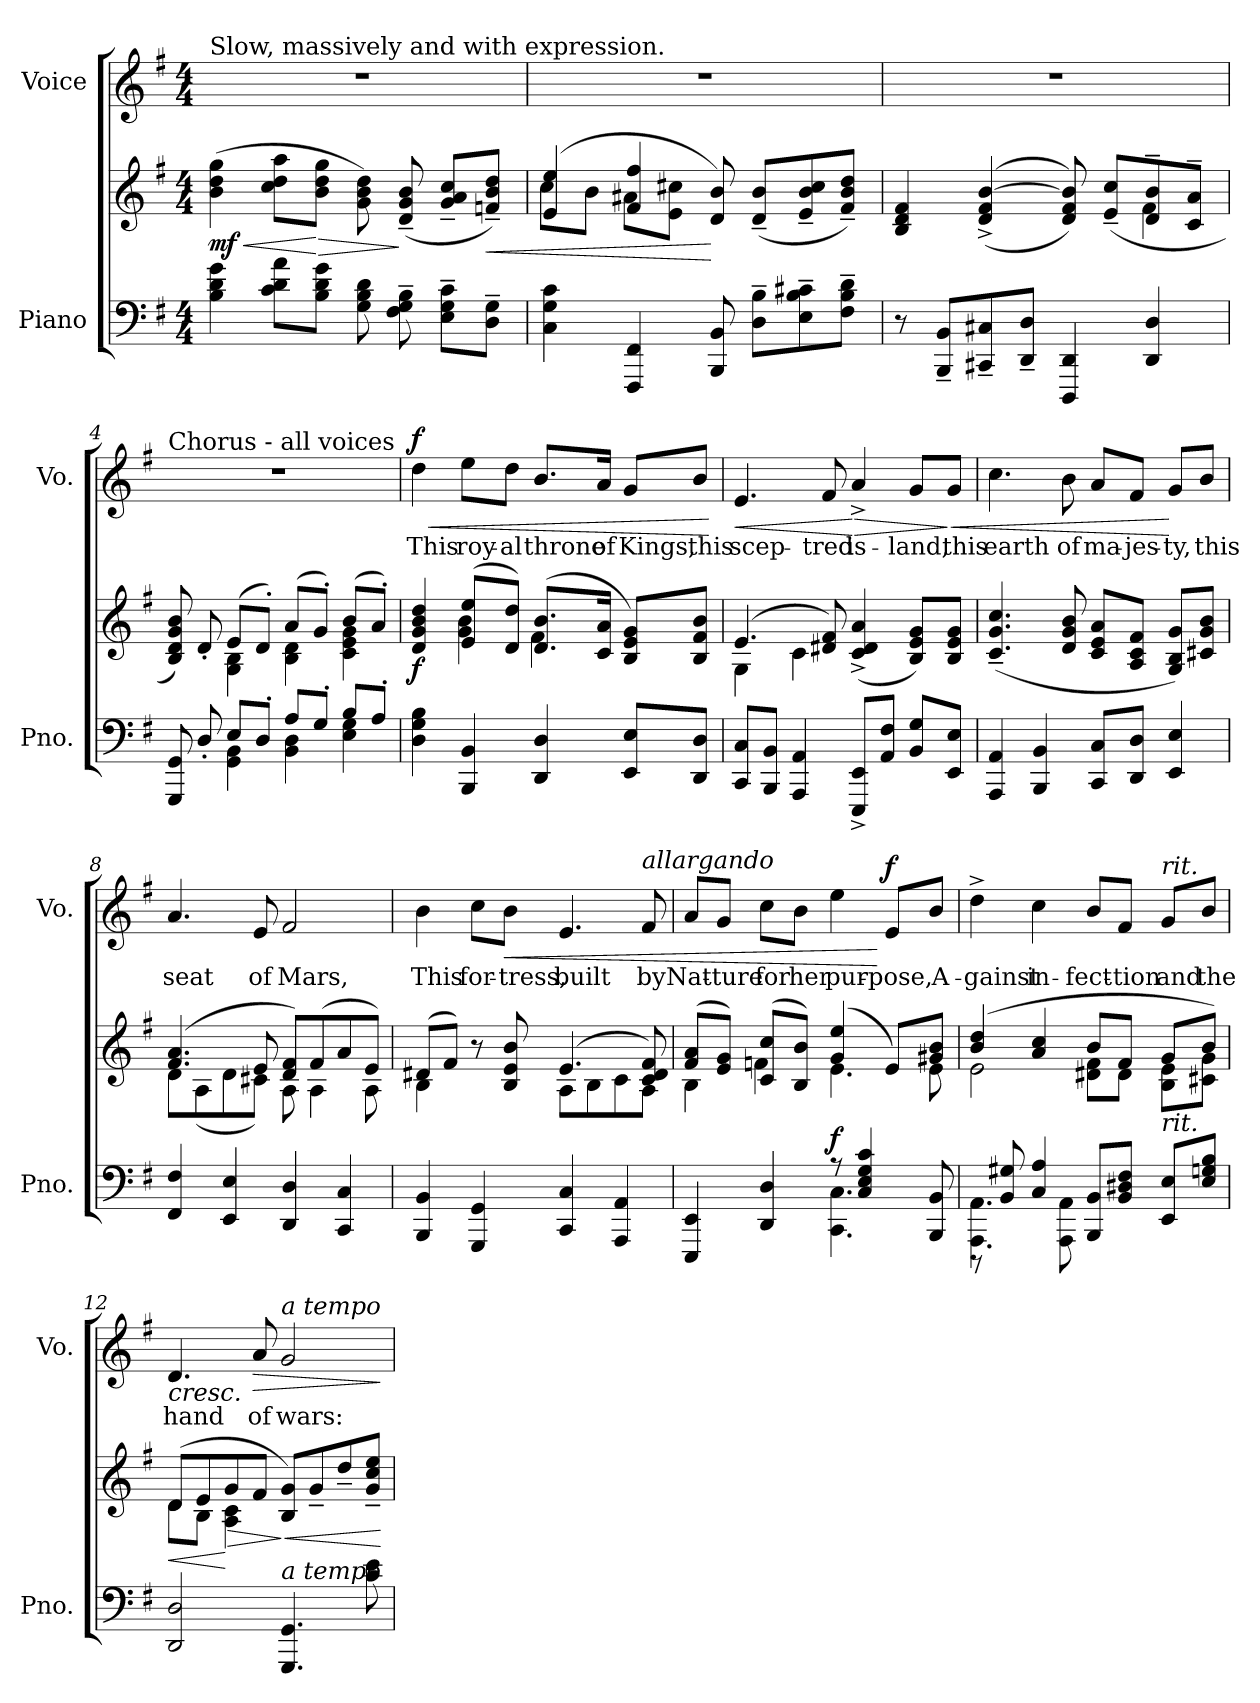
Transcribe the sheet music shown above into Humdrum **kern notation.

**kern	**kern	**dynam	**kern	**text	**dynam
*part2	*part2	*part2	*part1	*part1	*part1
*staff3	*staff2	*staff2/3	*staff1	*staff1	*staff1
*I"Piano	*	*	*I"Voice	*	*
*I'Pno.	*	*	*I'Vo.	*	*
*clefF4	*clefG2	*	*clefG2	*	*
*k[f#]	*k[f#]	*	*k[f#]	*	*
*M4/4	*M4/4	*	*M4/4	*	*
*MM50	*MM50	*	*MM50	*	*
=1	=1	=1	=1	=1	=1
!	!	!	!LO:TX:t=Slow, massively and with expression.	!	!
!	!	!LO:HP:b	!	!	!
!	!	!LO:DY:n=1:b	!	!	!
4B\ 4d\ 4g\	(>4b\ 4dd\ 4gg\	< mf	1r	.	.
8c\ 8d\ 8a\L	8cc\ 8dd\ 8aa\L	.	.	.	.
!	!	!LO:HP:n=1:b	!	!	!
8B\ 8d\ 8g\J	8b\ 8dd\ 8gg\J	[ >	.	.	.
8G\ 8B\ 8d\	8g\ 8b\ 8dd\)	.	.	.	.
8F#\~ 8G\~ 8B\~	(<8d/~ 8g/~ 8b/~	]	.	.	.
8E\~ 8G\~ 8c\~L	8g/~ 8a/~ 8cc/~L	.	.	.	.
!	!	!LO:HP:b	!	!	!
8D\~ 8G\~J	8fn/~ 8b/~ 8dd/~J)	<	.	.	.
=2	=2	=2	=2	=2	=2
*	*^	*	*	*	*
4C\ 4G\ 4c\	(>4e/ 4ee/	8cc\L	.	1r	.	.
.	.	8b\J	.	.	.	.
4FFF#/ 4FF#/	4f#/ 4ff#/	8a#X\L	.	.	.	.
.	.	8e\ 8cc#X\J	.	.	.	.
8BBB/ 8BB/	8d/ 8b/)	2ryy	[	.	.	.
8D\~ 8B\~L	(>8d/~ 8b/~L	.	.	.	.	.
8E\~ 8B\~ 8c#X\~	8e/~ 8b/~ 8cc#/~	.	.	.	.	.
8F#\~ 8B\~ 8d\~J	8f#/~ 8b/~ 8dd/~J)	.	.	.	.	.
!!LO:LB:g=z
=3	=3	=3	=3	=3	=3	=3
8r	4B/ 4d/ 4f#/	2ryy	.	1r	.	.
8BBB/~ 8BB/~L	.	.	.	.	.	.
8CC#X/~ 8C#X/~	(>(>4d/^ 4f#/^ [4b/^	.	.	.	.	.
8DD/~ 8D/~J	.	.	.	.	.	.
4DDD/ 4DD/	8d/ 8f#/ 8b/]))	4ryy	.	.	.	.
.	(>8e/~ 8cc/~L	.	.	.	.	.
4DD/ 4D/	8d/~ 8b/~	4f#\	.	.	.	.
.	8c/~ 8a/~J	.	.	.	.	.
=4	=4	=4	=4	=4	=4	=4
*^	*	*	*	*	*	*
!	!	!	!	!	!LO:TX:t=Chorus - all voices	!	!
8GGG/ 8GG/	4ryy	8B/ 8d/ 8g/ 8b/)	4ryy	.	1r	.	.
8D'/	.	8d'/	.	.	.	.	.
8E/L	4GG\ 4BB\	(>8e/L	4G\ 4B\	.	.	.	.
8D'/J	.	8d'/J)	.	.	.	.	.
8A/L	4BB\ 4D\	(>8a/L	4B\ 4d\	.	.	.	.
8G'/J	.	8g'/J)	.	.	.	.	.
8B/L	4E\ 4G\	(>8b/L	4c\ 4e\ 4g\	.	.	.	.
8A'/J	.	8a'/J)	.	.	.	.	.
*v	*v	*	*	*	*	*	*
=5	=5	=5	=5	=5	=5	=5
!	!	!	!LO:DY:b	!	!LO:LY:b	!LO:HP:b
!	!	!	!	!	!	!LO:DY:n=1:a
4D\ 4G\ 4B\	4d/ 4g/ 4b/ 4dd/	4ryy	f	4dd\	This	< f
!	!	!	!	!	!LO:LY:b	!
4BBB/ 4BB/	(>8e/ 8ee/L	4g\ 4b\	.	8ee\L	roy-	.
!	!	!	!	!	!LO:LY:b	!
.	8d/ 8dd/J)	.	.	8dd\J	al	.
!	!	!	!	!	!LO:LY:b	!
4DD/ 4D/	(>8.d/ 8.b/L	4f#\	.	8.b/L	throne	.
!	!	!	!	!	!LO:LY:b	!
.	16c/ 16a/Jk	.	.	16a/Jk	of	.
!	!	!	!	!	!LO:LY:b	!
8EE/ 8E/L	8B/ 8e/ 8g/L)	4ryy	.	8g/L	Kings,	.
!	!	!	!	!	!LO:LY:b	!
8DD/ 8D/J	8B/ 8f#/ 8b/J	.	.	8b/J	this	.
*	*v	*v	*	*	*	*
.	.	.	.	.	[
!!LO:PB:g=z
=6	=6	=6	=6	=6	=6
*	*^	*	*	*	*
!	!	!	!	!	!LO:LY:b	!LO:HP:b
8CC/ 8C/L	(>4.e/	4G\	.	4.e/	scep-	<
8BBB/ 8BB/J	.	.	.	.	.	.
4AAA/ 4AA/	.	4c\	.	.	.	.
!	!	!	!	!	!LO:LY:b	!
.	8d#X/ 8f#/)	.	.	8f#/	tred	.
!	!	!	!	!	!LO:LY:b	!LO:HP:n=1:b
8EEE/^ 8EE/^L	(>4c/^ 4d#/^ 4a/^	2ryy	.	4a^/	is-	[ >
8AA/ 8F#/J	.	.	.	.	.	.
!	!	!	!	!	!LO:LY:b	!
8BB/ 8G/L	8B/ 8e/ 8g/L)	.	.	8g/L	land,	.
!	!	!	!	!	!LO:LY:b	!LO:HP:n=1:b
8EE/ 8E/J	8B/ 8e/ 8g/J	.	.	8g/J	this	] <
*	*v	*v	*	*	*	*
=7	=7	=7	=7	=7	=7
!	!	!	!	!LO:LY:b	!
4AAA/ 4AA/	(<4.c/~ 4.g/~ 4.cc/~	.	4.cc\	earth	.
4BBB/ 4BB/	.	.	.	.	.
!	!	!	!	!LO:LY:b	!
.	8d/ 8g/ 8b/	.	8b\	of	.
!	!	!	!	!LO:LY:b	!
8CC/ 8C/L	8c/ 8e/ 8a/L	.	8a/L	ma-	.
!	!	!	!	!LO:LY:b	!
8DD/ 8D/J	8A/ 8c/ 8f#/J	.	8f#/J	jes-	.
!	!	!	!	!LO:LY:b	!
4EE/ 4E/	8G/ 8B/ 8g/L)	.	8g/L	ty,	[
!	!	!	!	!LO:LY:b	!
.	8c#X/ 8g/ 8b/J	.	8b/J	this	.
=8	=8	=8	=8	=8	=8
*	*^	*	*	*	*
!	!	!	!	!	!LO:LY:b	!
4FF#/ 4F#/	(>4.f#/ 4.a/	8d\L	.	4.a/	seat	.
.	.	(<8A\	.	.	.	.
4EE/ 4E/	.	8d\	.	.	.	.
!	!	!	!	!	!LO:LY:b	!
.	8e/	8c#X\J)	.	8e/	of	.
!	!	!	!	!	!LO:LY:b	!
4DD/ 4D/	8d/ 8f#/L)	8A\	.	2f#/	Mars,	.
.	(>8f#/	4A\	.	.	.	.
4CC/ 4C/	8a/	.	.	.	.	.
.	8e/J)	8A\	.	.	.	.
!!LO:LB:g=z
=9	=9	=9	=9	=9	=9	=9
!	!	!	!	!	!LO:LY:b	!
4BBB/ 4BB/	(>8d#X/L	4B\	.	4b\	This	.
.	8f#/J)	.	.	.	.	.
!	!	!	!	!	!LO:LY:b	!
4GGG/ 4GG/	8r	4ryy	.	8cc\L	for-	.
!	!	!	!	!	!LO:LY:b	!LO:HP:b
.	8B/ 8e/ 8b/	.	.	8b\J	tress,	<
!	!	!	!	!	!LO:LY:b	!
4CC/ 4C/	(>4.e/	8A\L	.	4.e/	built	.
.	.	8B\	.	.	.	.
4AAA/ 4AA/	.	8c\	.	.	.	.
*	*	*	*	*MM48	*	*
!	!	!	!	!LO:TX:a:i:t=allargando	!	!
!	!	!	!	!	!LO:LY:b	!
.	8c/ 8d#/ 8f#/)	8A\J	.	8f#/	by	.
=10	=10	=10	=10	=10	=10	=10
*^	*	*	*	*	*	*
!	!	!	!	!	!	!LO:LY:b	!
4EEE/ 4EE/	2ryy	(>8f#/ 8a/L	4B\	.	8a/L	Nat-	.
!	!	!	!	!	!	!LO:LY:b	!
.	.	8e/ 8g/J)	.	.	8g/J	ture	.
!	!	!	!	!	!	!LO:LY:b	!
4DD/ 4D/	.	(>8c/ 8cc/L	4fn\	.	8cc\L	for	.
!	!	!	!	!	!	!LO:LY:b	!
.	.	8B/ 8b/J)	.	.	8b\J	her	.
!	!	!	!	!LO:DY:a=2	!	!LO:LY:b	!
8r	4.CC\ 4.C\	(>4g/ 4ee/	4.e\	f	4ee\	pur-	.
4C/ 4E/ 4G/ 4c/	.	.	.	.	.	.	.
!	!	!	!	!	!	!LO:LY:b	!LO:DY:n=1:a
.	.	8e/L)	.	.	8e/L	pose,	[ f
!	!	!	!	!	!	!LO:LY:b	!
8BBB/ 8BB/	8ryy	8g#X/ 8b/J	8e\	.	8b/J	A-	.
!!LO:PB:g=z
=11	=11	=11	=11	=11	=11	=11	=11
!	!	!	!	!	!	!LO:LY:b	!
4.AAA\ 4.AA\	8r	(>4b/ 4dd/	2e\	.	4dd^\	gainst	.
.	8BB/ 8G#X/	.	.	.	.	.	.
!	!	!	!	!	!	!LO:LY:b	!
.	4C/ 4A/	4a/ 4cc/	.	.	4cc\	in-	.
8AAA\ 8AA\	.	.	.	.	.	.	.
!	!	!	!	!	!	!LO:LY:b	!
8BBB/ 8BB/L	2ryy	8b/L	8d#X\ 8f#\L	.	8b/L	fect-	.
!	!	!	!	!	!	!LO:LY:b	!
8BB/ 8D#X/ 8F#/J	.	8f#/J	8d#\J	.	8f#/J	tion	.
*	*	*	*	*	*MM46	*	*
!	!	!	!	!	!LO:TX:a:i:t=rit.	!	!
!LO:TX:a:i:t=rit.	!	!	!	!	!	!	!
!	!	!	!	!	!	!LO:LY:b	!
8EE/ 8E/L	.	8g/L	8B\ 8e\L	.	8g/L	and	.
!	!	!	!	!	!	!LO:LY:b	!
8E/ 8Gn/ 8B/J	.	8b/J)	8c#X\ 8g\J	.	8b/J	the	.
*v	*v	*	*	*	*	*	*
=12	=12	=12	=12	=12	=12	=12
!	!	!	!LO:HP:b	!	!LO:LY:b	!LO:HP:b
2DD/ 2D/	(>8d/L	8d\L	<	4.d/	hand	<
.	8e/	8B\J	.	.	.	.
!	!	!	!LO:HP:n=1:b	!	!	!
.	8g/	4A\ 4c\	[ >	.	.	.
!	!	!	!	!	!LO:LY:b	!LO:HP:b
.	8f#/J	.	.	8a/	of	>
*	*	*	*	*MM50	*	*
!	!	!	!	!LO:TX:a:i:t=a tempo	!	!
!LO:TX:a:i:t=a tempo	!	!	!	!	!	!
!	!	!	!LO:HP:n=1:b	!	!LO:LY:b	!
4.GGG/ 4.GG/	8B/ 8g/L)	2ryy	] <	2g/	wars:	.
.	8g~/	.	.	.	.	.
.	8dd~/	.	.	.	.	.
8c\ 8e\	8g/~ 8cc/~ 8ee/~J	.	.	.	.	.
*	*v	*v	*	*	*	*
.	.	[	.	.	[ ]
=	=	=	=	=	=
*-	*-	*-	*-	*-	*-
